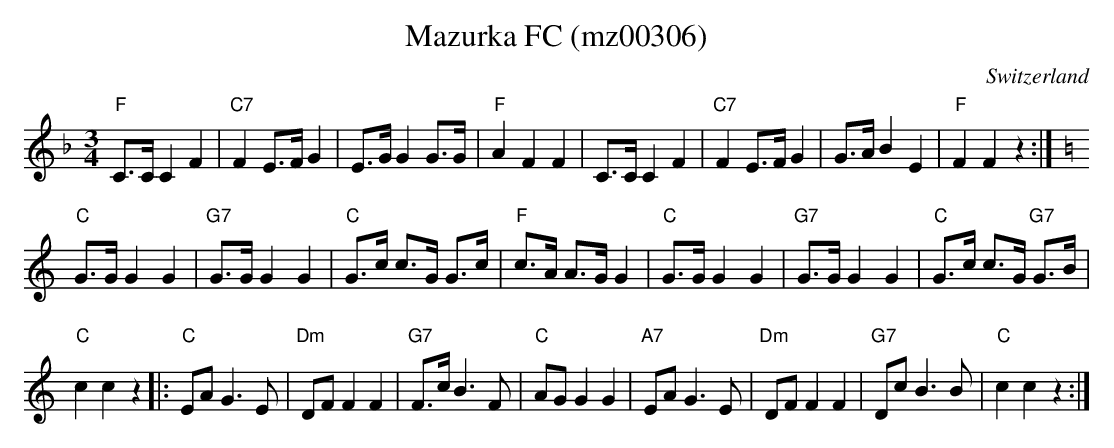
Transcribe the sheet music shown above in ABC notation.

X:1
T:Mazurka FC (mz00306)
M:3/4
L:1/8
O:Switzerland
K:F major
"F"C>CC2F2 | "C7"F2E>FG2 | E>GG2G>G | "F"A2F2F2 | C>CC2F2 | "C7"F2E>FG2 | \
G>AB2E2 | "F"F2F2z2 :| [K:C]
 "C"G>GG2G2 | "G7"G>GG2G2 | "C"G>c c>G G>c | "F"c>A A>GG2 | \
"C"G>G G2G2 | "G7"G>GG2G2 | "C"G>c c>G "G7"G>B |
 "C"c2c2z2 |: "C"EA G3E | "Dm"DFF2F2 | \
"G7"F>c B3F | "C"AG G2G2 | "A7"EAG3E | "Dm"DFF2F2 | "G7"Dc B3B | "C"c2c2z2 :|
